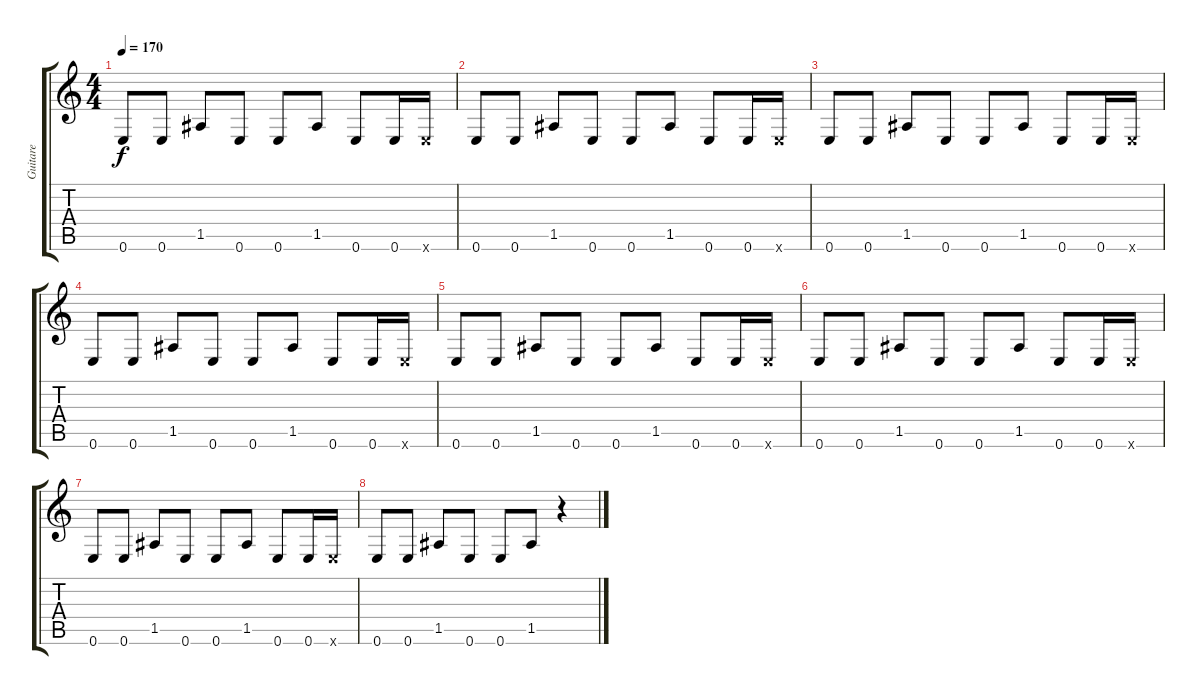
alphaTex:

\track ("Guitare" "Guitare") {instrument distortionguitar}
\staff {score tabs}
\tuning (E4 B3 G3 D3 A2 E2) {hide}
\ts (4 4)
\section ("" "")
\tempo 170
\clef g2
\ks c
0.6.8{dy f} 0.6.8 1.5.8 0.6.8 0.6.8 1.5.8 0.6.8 0.6.16 0.6{x}.16 |
0.6.8 0.6.8 1.5.8 0.6.8 0.6.8 1.5.8 0.6.8 0.6.16 0.6{x}.16 |
0.6.8 0.6.8 1.5.8 0.6.8 0.6.8 1.5.8 0.6.8 0.6.16 0.6{x}.16 |
0.6.8 0.6.8 1.5.8 0.6.8 0.6.8 1.5.8 0.6.8 0.6.16 0.6{x}.16 |
0.6.8 0.6.8 1.5.8 0.6.8 0.6.8 1.5.8 0.6.8 0.6.16 0.6{x}.16 |
0.6.8 0.6.8 1.5.8 0.6.8 0.6.8 1.5.8 0.6.8 0.6.16 0.6{x}.16 |
0.6.8 0.6.8 1.5.8 0.6.8 0.6.8 1.5.8 0.6.8 0.6.16 0.6{x}.16 |
0.6.8 0.6.8 1.5.8 0.6.8 0.6.8 1.5.8 r.4
